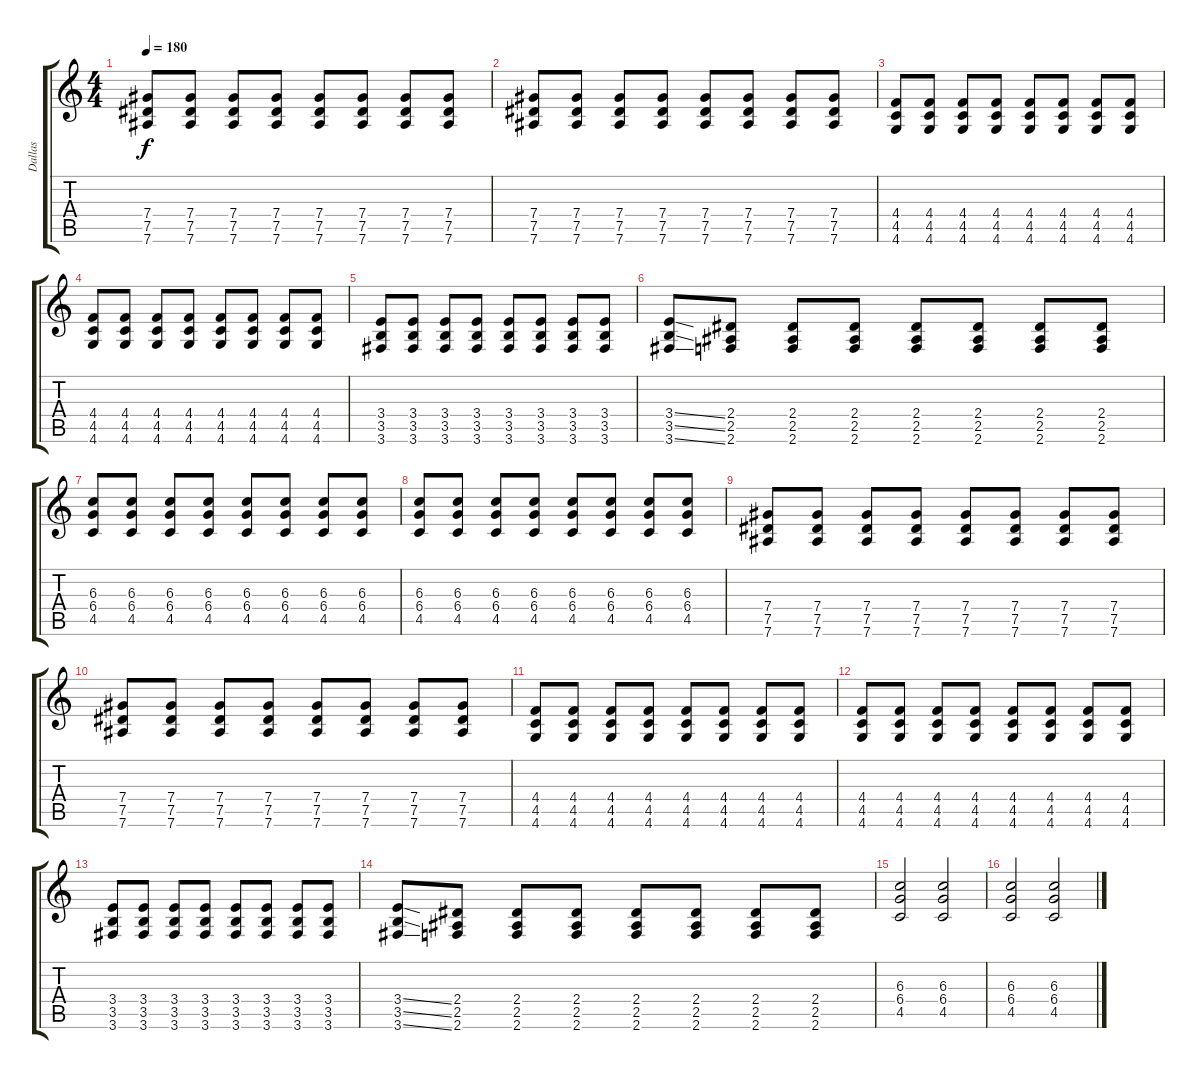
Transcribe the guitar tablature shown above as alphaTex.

\track ("Dallas" "Dallas") {instrument distortionguitar}
\staff {score tabs}
\tuning (Eb4 Bb3 Gb3 Db3 Ab2 Eb2) {hide}
\ts (4 4)
\tempo 180
\clef g2
\ks c
(7.4 7.5 7.6).8{dy f} (7.4 7.5 7.6).8 (7.4 7.5 7.6).8 (7.4 7.5 7.6).8 (7.4 7.5 7.6).8 (7.4 7.5 7.6).8 (7.4 7.5 7.6).8 (7.4 7.5 7.6).8 |
(7.4 7.5 7.6).8 (7.4 7.5 7.6).8 (7.4 7.5 7.6).8 (7.4 7.5 7.6).8 (7.4 7.5 7.6).8 (7.4 7.5 7.6).8 (7.4 7.5 7.6).8 (7.4 7.5 7.6).8 |
(4.4 4.5 4.6).8 (4.4 4.5 4.6).8 (4.4 4.5 4.6).8 (4.4 4.5 4.6).8 (4.4 4.5 4.6).8 (4.4 4.5 4.6).8 (4.4 4.5 4.6).8 (4.4 4.5 4.6).8 |
(4.4 4.5 4.6).8 (4.4 4.5 4.6).8 (4.4 4.5 4.6).8 (4.4 4.5 4.6).8 (4.4 4.5 4.6).8 (4.4 4.5 4.6).8 (4.4 4.5 4.6).8 (4.4 4.5 4.6).8 |
(3.4 3.5 3.6).8 (3.4 3.5 3.6).8 (3.4 3.5 3.6).8 (3.4 3.5 3.6).8 (3.4 3.5 3.6).8 (3.4 3.5 3.6).8 (3.4 3.5 3.6).8 (3.4 3.5 3.6).8 |
(3.4{ss} 3.5{ss} 3.6{ss}).8 (2.4 2.5 2.6).8 (2.4 2.5 2.6).8 (2.4 2.5 2.6).8 (2.4 2.5 2.6).8 (2.4 2.5 2.6).8 (2.4 2.5 2.6).8 (2.4 2.5 2.6).8 |
(6.3 6.4 4.5).8 (6.3 6.4 4.5).8 (6.3 6.4 4.5).8 (6.3 6.4 4.5).8 (6.3 6.4 4.5).8 (6.3 6.4 4.5).8 (6.3 6.4 4.5).8 (6.3 6.4 4.5).8 |
(6.3 6.4 4.5).8 (6.3 6.4 4.5).8 (6.3 6.4 4.5).8 (6.3 6.4 4.5).8 (6.3 6.4 4.5).8 (6.3 6.4 4.5).8 (6.3 6.4 4.5).8 (6.3 6.4 4.5).8 |
(7.4 7.5 7.6).8 (7.4 7.5 7.6).8 (7.4 7.5 7.6).8 (7.4 7.5 7.6).8 (7.4 7.5 7.6).8 (7.4 7.5 7.6).8 (7.4 7.5 7.6).8 (7.4 7.5 7.6).8 |
(7.4 7.5 7.6).8 (7.4 7.5 7.6).8 (7.4 7.5 7.6).8 (7.4 7.5 7.6).8 (7.4 7.5 7.6).8 (7.4 7.5 7.6).8 (7.4 7.5 7.6).8 (7.4 7.5 7.6).8 |
(4.4 4.5 4.6).8 (4.4 4.5 4.6).8 (4.4 4.5 4.6).8 (4.4 4.5 4.6).8 (4.4 4.5 4.6).8 (4.4 4.5 4.6).8 (4.4 4.5 4.6).8 (4.4 4.5 4.6).8 |
(4.4 4.5 4.6).8 (4.4 4.5 4.6).8 (4.4 4.5 4.6).8 (4.4 4.5 4.6).8 (4.4 4.5 4.6).8 (4.4 4.5 4.6).8 (4.4 4.5 4.6).8 (4.4 4.5 4.6).8 |
(3.4 3.5 3.6).8 (3.4 3.5 3.6).8 (3.4 3.5 3.6).8 (3.4 3.5 3.6).8 (3.4 3.5 3.6).8 (3.4 3.5 3.6).8 (3.4 3.5 3.6).8 (3.4 3.5 3.6).8 |
(3.4{ss} 3.5{ss} 3.6{ss}).8 (2.4 2.5 2.6).8 (2.4 2.5 2.6).8 (2.4 2.5 2.6).8 (2.4 2.5 2.6).8 (2.4 2.5 2.6).8 (2.4 2.5 2.6).8 (2.4 2.5 2.6).8 |
(6.3 6.4 4.5).2 (6.3 6.4 4.5).2 |
(6.3 6.4 4.5).2 (6.3 6.4 4.5).2
